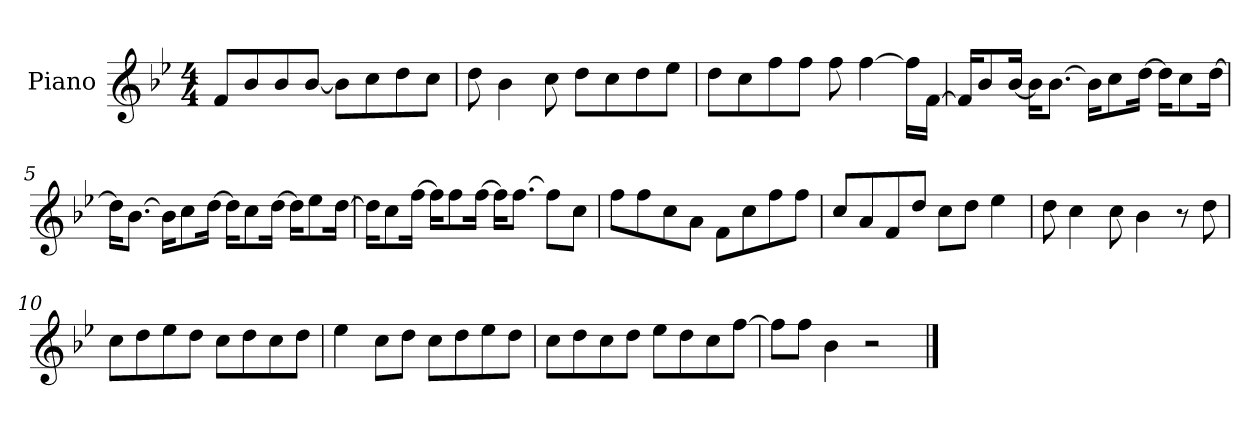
**kern
*part1
*staff1
*I"Piano
*I'P-no
*clefG2
*k[b-e-]
*M4/4
*MM90
=1
8f/L
8b-/
8b-/
[8b-/J
8b-\L]
8cc\
8dd\
8cc\J
=2
8dd\
4b-\
8cc\
8dd\L
8cc\
8dd\
8ee-\J
=3
8dd\L
8cc\
8ff\
8ff\J
8ff\
[4ff\
16ff\LL]
[16f\JJ
=4
16f/KL]
8b-/
[16b-/Jk
16b-\KL]
[8.b-\J
16b-\KL]
8cc\
[16dd\Jk
16dd\KL]
8cc\
[16dd\Jk
!!LO:LB:g=z
=5
16dd\KL]
[8.b-\J
16b-\KL]
8cc\
[16dd\Jk
16dd\KL]
8cc\
[16dd\Jk
16dd\KL]
8ee-\
[16dd\Jk
=6
16dd\KL]
8cc\
[16ff\Jk
16ff\KL]
8ff\
[16ff\Jk
16ff\KL]
[8.ff\J
8ff\L]
8cc\J
=7
8ff\L
8ff\
8cc\
8a\J
8f\L
8cc\
8ff\
8ff\J
=8
8cc/L
8a/
8f/
8dd/J
8cc\L
8dd\J
4ee-\
=9
8dd\
4cc\
8cc\
4b-\
8r
8dd\
!!LO:LB:g=z
=10
8cc\L
8dd\
8ee-\
8dd\J
8cc\L
8dd\
8cc\
8dd\J
=11
4ee-\
8cc\L
8dd\J
8cc\L
8dd\
8ee-\
8dd\J
=12
8cc\L
8dd\
8cc\
8dd\J
8ee-\L
8dd\
8cc\
[8ff\J
=13
8ff\L]
8ff\J
4b-\
2r
==
*-
